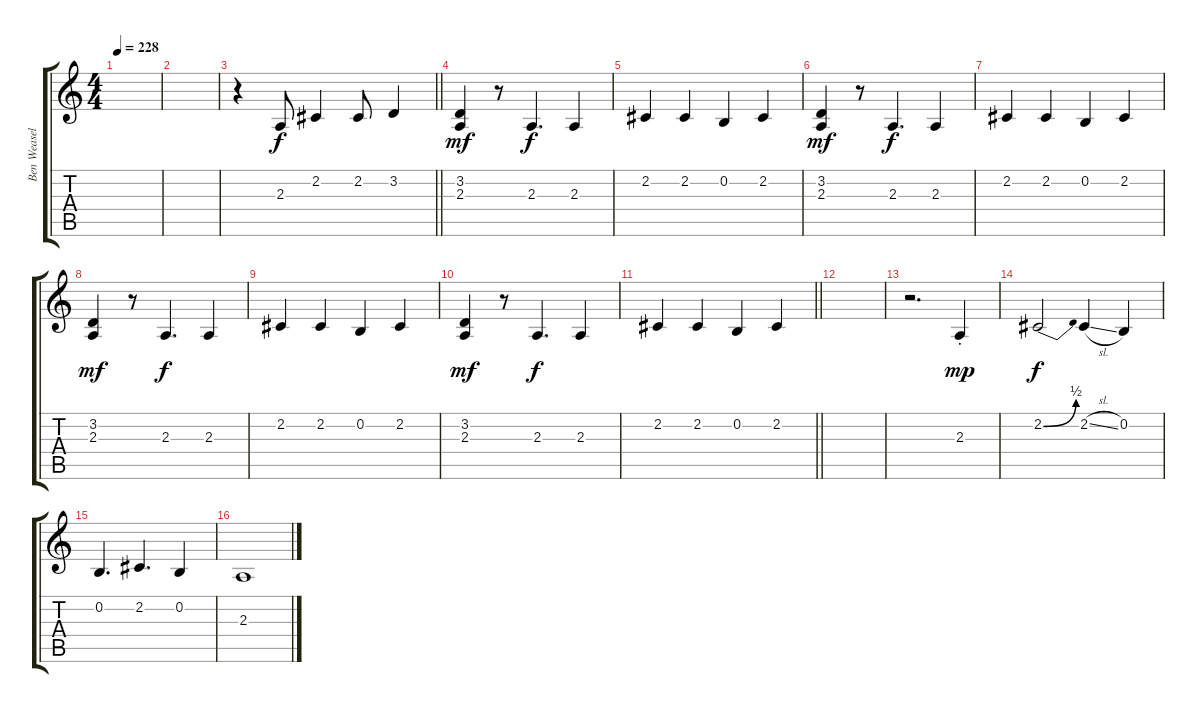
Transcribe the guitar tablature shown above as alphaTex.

\track ("Ben Weasel" "Ben Weasel") {instrument bassoon}
\staff {score tabs}
\tuning (E4 B3 G3 D3 A2 E2) {hide}
\ts (4 4)
\tempo 228
\clef g2
\ks c
|
|
\barLineRight lightlight
r.4 2.3.8{dy f} 2.2.4 2.2.8 3.2.4 |
\section ("" "")
(3.2 2.3).4{dy mf} r.8 2.3.4{d dy f} 2.3.4 |
2.2.4 2.2.4 0.2.4 2.2.4 |
(3.2 2.3).4{dy mf} r.8 2.3.4{d dy f} 2.3.4 |
2.2.4 2.2.4 0.2.4 2.2.4 |
(3.2 2.3).4{dy mf} r.8 2.3.4{d dy f} 2.3.4 |
2.2.4 2.2.4 0.2.4 2.2.4 |
(3.2 2.3).4{dy mf} r.8 2.3.4{d dy f} 2.3.4 |
\barLineRight lightlight
2.2.4 2.2.4 0.2.4 2.2.4 |
\section ("" "")
|
r.2{d} 2.3{st}.4{dy mp} |
2.2{be (bend 0 0 60 2)}.2{dy f} 2.2{sl}.4 0.2.4 |
0.2.4{d} 2.2.4{d} 0.2.4 |
2.3.1
